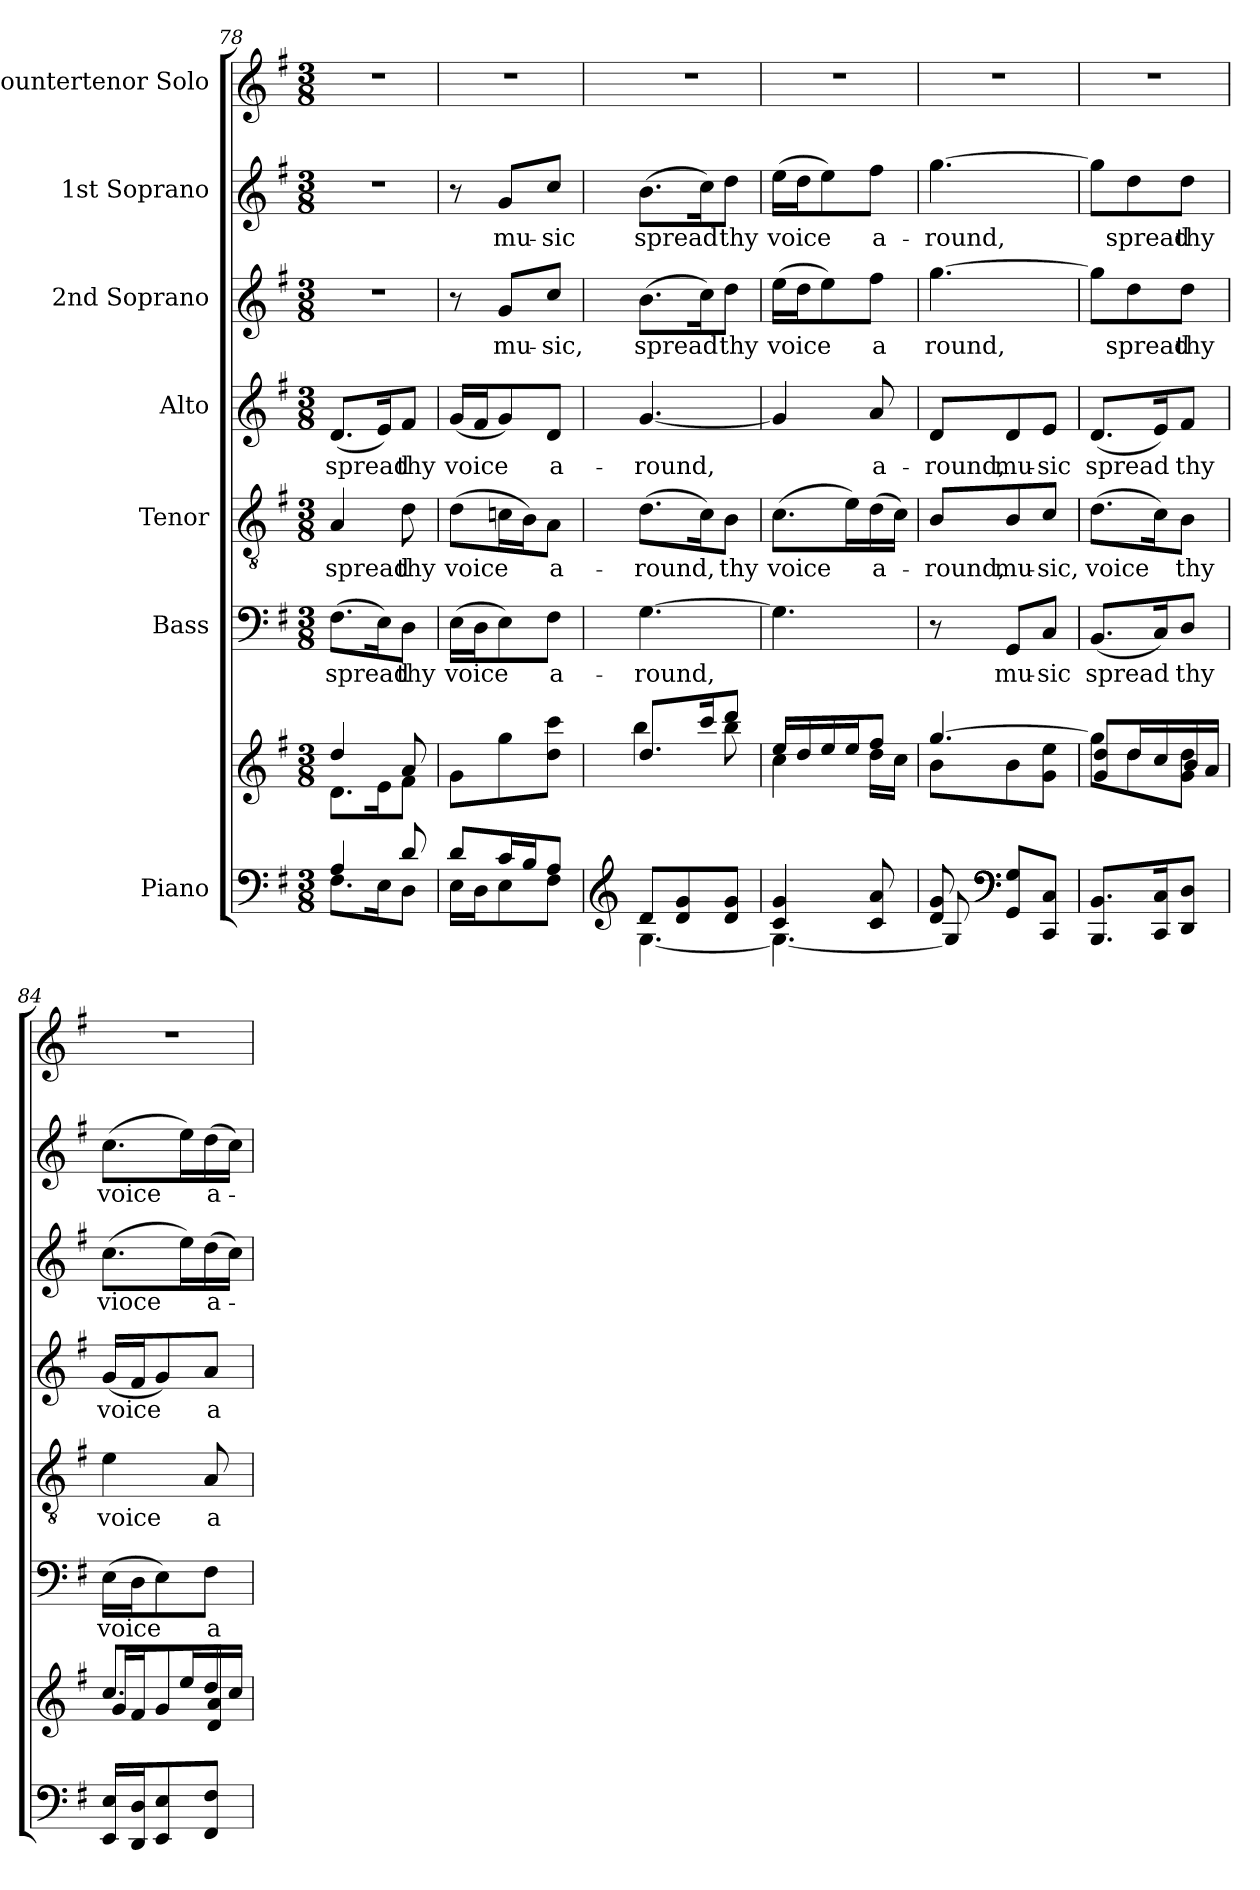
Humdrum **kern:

**kern	**kern	**kern	**text	**kern	**text	**kern	**text	**kern	**text	**kern	**text	**kern
*part7	*part7	*part6	*part6	*part5	*part5	*part4	*part4	*part3	*part3	*part2	*part2	*part1
*staff8	*staff7	*staff6	*staff6	*staff5	*staff5	*staff4	*staff4	*staff3	*staff3	*staff2	*staff2	*staff1
*I"Piano	*	*I"Bass	*	*I"Tenor	*	*I"Alto	*	*I"2nd Soprano	*	*I"1st Soprano	*	*I"Countertenor Solo
*clefF4	*clefG2	*clefF4	*	*clefGv2	*	*clefG2	*	*clefG2	*	*clefG2	*	*clefG2
*	*	*	*	*ITrd7c12	*	*	*	*	*	*	*	*
*k[f#]	*k[f#]	*k[f#]	*	*k[f#]	*	*k[f#]	*	*k[f#]	*	*k[f#]	*	*k[f#]
*G:	*G:	*G:	*	*G:	*	*G:	*	*G:	*	*G:	*	*G:
*M3/8	*M3/8	*M3/8	*	*M3/8	*	*M3/8	*	*M3/8	*	*M3/8	*	*M3/8
=78	=78	=78	=78	=78	=78	=78	=78	=78	=78	=78	=78	=78
*^	*^	*	*	*	*	*	*	*	*	*	*	*
!	!	!	!	!	!LO:LY:b:color=#000000	!	!	!	!	!	!	!	!	!
!	!	!	!	!	!	!	!LO:LY:b:color=#000000	!	!	!	!	!	!	!
!	!	!	!	!	!	!	!	!	!LO:LY:b:color=#000000	!LO:N:vis=1	!	!LO:N:vis=1	!	!LO:N:vis=1
4Ai/	8.F#i\L	4ddi/	8.di\L	(8.F#i\L	spread	4AAi/	spread	(8.di/L	spread	4.r	.	4.r	.	4.r
.	16Ei\K	.	16ei\K	16Ei\K)	.	.	.	16ei/K)	.	.	.	.	.	.
!	!	!	!	!	!LO:LY:b:color=#000000	!	!	!	!	!	!	!	!	!
!	!	!	!	!	!	!	!LO:LY:b:color=#000000	!	!	!	!	!	!	!
!	!	!	!	!	!	!	!	!	!LO:LY:b:color=#000000	!	!	!	!	!
8di/	8Di\J	8ai/	8f#i\J	8Di\J	thy	8Di\	thy	8f#i/J	thy	.	.	.	.	.
*	*	*v	*v	*	*	*	*	*	*	*	*	*	*	*
=79	=79	=79	=79	=79	=79	=79	=79	=79	=79	=79	=79	=79	=79
*	*	*^	*	*	*	*	*	*	*	*	*	*	*
!	!	!	!	!	!LO:LY:b:color=#000000	!	!	!	!	!	!	!	!	!
*	*	*v	*v	*	*	*	*	*	*	*	*	*	*	*
*	*	*^	*	*	*	*	*	*	*	*	*	*	*
!	!	!	!	!	!	!	!LO:LY:b:color=#000000	!	!	!	!	!	!	!
*	*	*v	*v	*	*	*	*	*	*	*	*	*	*	*
*	*	*^	*	*	*	*	*	*	*	*	*	*	*
!	!	!	!	!	!	!	!	!	!LO:LY:b:color=#000000	!	!	!	!	!LO:N:vis=1
*	*	*v	*v	*	*	*	*	*	*	*	*	*	*	*
8di/L	16Ei\LL	8gi\L	(16Ei\LL	voice	(8Di\L	voice	(16gi/LL	voice	8r	.	8r	.	4.r
.	16Di\J	.	16Di\J	.	.	.	16f#i/J	.	.	.	.	.	.
!	!	!	!	!	!	!	!	!	!	!LO:LY:b:color=#000000	!	!	!
!	!	!	!	!	!	!	!	!	!	!	!	!LO:LY:b:color=#000000	!
16ci/L	8Ei\	8ggi\	8Ei\)	.	16Cni\L	.	8gi/)	.	8gi/L	mu-	8gi/L	mu-	.
16Bi/J	.	.	.	.	16BBi\J)	.	.	.	.	.	.	.	.
!	!	!	!	!LO:LY:b:color=#000000	!	!	!	!	!	!	!	!	!
!	!	!	!	!	!	!LO:LY:b:color=#000000	!	!	!	!	!	!	!
!	!	!	!	!	!	!	!	!LO:LY:b:color=#000000	!	!	!	!	!
!	!	!	!	!	!	!	!	!	!	!LO:LY:b:color=#000000	!	!	!
!	!	!	!	!	!	!	!	!	!	!	!	!LO:LY:b:color=#000000	!
8Ai/J	8F#i\J	8ddi\ 8ccci\J	8F#i\J	a-	8AAi\J	a-	8di/J	a-	8cci/J	-sic,	8cci/J	-sic	.
=80	=80	=80	=80	=80	=80	=80	=80	=80	=80	=80	=80	=80	=80
*clefG2	*	*	*	*	*	*	*	*	*	*	*	*	*
*	*	*^	*	*	*	*	*	*	*	*	*	*	*
!	!	!	!	!	!LO:LY:b:color=#000000	!	!	!	!	!	!	!	!	!
!	!	!	!	!	!	!	!LO:LY:b:color=#000000	!	!	!	!	!	!	!
!	!	!	!	!	!	!	!	!	!LO:LY:b:color=#000000	!	!	!	!	!
!	!	!	!	!	!	!	!	!	!	!	!LO:LY:b:color=#000000	!	!	!
!	!	!	!	!	!	!	!	!	!	!	!	!	!LO:LY:b:color=#000000	!LO:N:vis=1
8di/L	[4.Gi\	8.ddi/L	4bbi\	[4.Gi\	-round,	(8.Di\L	-round,	[4.gi/	-round,	(8.bi\L	spread	(8.bi\L	spread	4.r
8di/ 8gi/	.	.	.	.	.	.	.	.	.	.	.	.	.	.
.	.	16ccci/K	.	.	.	16Ci\K)	.	.	.	16cci\K)	.	16cci\K)	.	.
!	!	!	!	!	!	!	!LO:LY:b:color=#000000	!	!	!	!	!	!	!
!	!	!	!	!	!	!	!	!	!	!	!LO:LY:b:color=#000000	!	!	!
!	!	!	!	!	!	!	!	!	!	!	!	!	!LO:LY:b:color=#000000	!
8di/ 8gi/J	.	8dddi/J	8bbi\	.	.	8BBi\J	thy	.	.	8ddi\J	thy	8ddi\J	thy	.
=81	=81	=81	=81	=81	=81	=81	=81	=81	=81	=81	=81	=81	=81	=81
!	!	!	!	!	!LO:LY:b:color=#000000	!	!	!	!	!	!	!	!	!
!	!	!	!	!	!	!	!LO:LY:b:color=#000000	!	!	!	!	!	!	!
!	!	!	!	!	!	!	!	!	!LO:LY:b:color=#000000	!	!	!	!	!
!	!	!	!	!	!	!	!	!	!	!	!LO:LY:b:color=#000000	!	!	!
!	!	!	!	!	!	!	!	!	!	!	!	!	!LO:LY:b:color=#000000	!LO:N:vis=1
4ci/ 4gi	4.Gi\_	16eei/LL	4cci\	4.Gi\]	.	(8.Ci\L	voice	4gi/]	.	(16eei\LL	voice	(16eei\LL	voice	4.r
.	.	16ddi/	.	.	.	.	.	.	.	16ddi\J	.	16ddi\J	.	.
.	.	16eei/	.	.	.	.	.	.	.	8eei\)	.	8eei\)	.	.
.	.	16eei/J	.	.	.	16Ei\L)	.	.	.	.	.	.	.	.
!	!	!	!	!	!	!	!LO:LY:b:color=#000000	!	!	!	!	!	!	!
!	!	!	!	!	!	!	!	!	!LO:LY:b:color=#000000	!	!	!	!	!
!	!	!	!	!	!	!	!	!	!	!	!LO:LY:b:color=#000000	!	!	!
!	!	!	!	!	!	!	!	!	!	!	!	!	!LO:LY:b:color=#000000	!
8ci/ 8ai	.	8ff#i/J	16ddi\LL	.	.	(16Di\	a-	8ai/	a-	8ff#i\J	a	8ff#i\J	a-	.
.	.	.	16cci\JJ	.	.	16Ci\JJ)	.	.	.	.	.	.	.	.
!!LO:PB:g=z
=82	=82	=82	=82	=82	=82	=82	=82	=82	=82	=82	=82	=82	=82	=82
*	*^	*	*	*	*	*	*	*	*	*	*	*	*	*
!	!	!	!	!	!	!	!	!LO:LY:b:color=#000000	!	!	!	!	!	!	!
!	!	!	!	!	!	!	!	!	!	!LO:LY:b:color=#000000	!	!	!	!	!
!	!	!	!	!	!	!	!	!	!	!	!	!LO:LY:b:color=#000000	!	!	!
!	!	!	!	!	!	!	!	!	!	!	!	!	!	!LO:LY:b:color=#000000	!LO:N:vis=1
8di/ 8gi	8Gi/]	8ryy	[4.ggi/	8bi\L	8r	.	8BBi/L	-round,	8di/L	-round,	[4.ggi\	round,	[4.ggi\	-round,	4.r
*clefF4	*	*	*	*	*	*	*	*	*	*	*	*	*	*	*
!	!	!	!	!	!	!LO:LY:b:color=#000000	!	!	!	!	!	!	!	!	!
!	!	!	!	!	!	!	!	!LO:LY:b:color=#000000	!	!	!	!	!	!	!
!	!	!	!	!	!	!	!	!	!	!LO:LY:b:color=#000000	!	!	!	!	!
8ryy	8ryy	8GGi/ 8Gi/L	.	8bi\	8GGi/L	mu-	8BBi/	mu-	8di/	mu-	.	.	.	.	.
!	!	!	!	!	!	!LO:LY:b:color=#000000	!	!	!	!	!	!	!	!	!
!	!	!	!	!	!	!	!	!LO:LY:b:color=#000000	!	!	!	!	!	!	!
!	!	!	!	!	!	!	!	!	!	!LO:LY:b:color=#000000	!	!	!	!	!
8ryy	8ryy	8CCi/ 8Ci/J	.	8gi\ 8eei\J	8Ci/J	-sic	8Ci/J	-sic,	8ei/J	-sic	.	.	.	.	.
*v	*v	*v	*	*	*	*	*	*	*	*	*	*	*	*	*
=83	=83	=83	=83	=83	=83	=83	=83	=83	=83	=83	=83	=83	=83
*^	*	*	*	*	*	*	*	*	*	*	*	*	*
*	*^	*	*	*	*	*	*	*	*	*	*	*	*	*
!	!	!	!	!	!	!LO:LY:b:color=#000000	!	!	!	!	!	!	!	!	!
*v	*v	*v	*	*	*	*	*	*	*	*	*	*	*	*	*
*^	*	*	*	*	*	*	*	*	*	*	*	*	*
*	*^	*	*	*	*	*	*	*	*	*	*	*	*	*
!	!	!	!	!	!	!	!	!LO:LY:b:color=#000000	!	!	!	!	!	!	!
*v	*v	*v	*	*	*	*	*	*	*	*	*	*	*	*	*
*^	*	*	*	*	*	*	*	*	*	*	*	*	*
*	*^	*	*	*	*	*	*	*	*	*	*	*	*	*
!	!	!	!	!	!	!	!	!	!	!LO:LY:b:color=#000000	!	!	!	!	!LO:N:vis=1
*v	*v	*v	*	*	*	*	*	*	*	*	*	*	*	*	*
8.BBBi/ 8.BBi/L	8ggi\L]	8gi/ 8ddi/L	(8.BBi/L	spread	(8.Di\L	voice	(8.di/L	spread	8ggi\L]	.	8ggi\L]	.	4.r
!	!	!	!	!	!	!	!	!	!	!LO:LY:b:color=#000000	!	!	!
!	!	!	!	!	!	!	!	!	!	!	!	!LO:LY:b:color=#000000	!
.	8ddi\	16ddi/L	.	.	.	.	.	.	8ddi\	spread	8ddi\	spread	.
16CCi/ 16Ci/K	.	16cci/	16Ci/K)	.	16Ci\K)	.	16ei/K)	.	.	.	.	.	.
!	!	!	!	!LO:LY:b:color=#000000	!	!	!	!	!	!	!	!	!
!	!	!	!	!	!	!LO:LY:b:color=#000000	!	!	!	!	!	!	!
!	!	!	!	!	!	!	!	!LO:LY:b:color=#000000	!	!	!	!	!
!	!	!	!	!	!	!	!	!	!	!LO:LY:b:color=#000000	!	!	!
!	!	!	!	!	!	!	!	!	!	!	!	!LO:LY:b:color=#000000	!
8DDi/ 8Di/J	8gi\ 8ddi\J	16bi/	8Di/J	thy	8BBi\J	thy	8f#i/J	thy	8ddi\J	thy	8ddi\J	thy	.
.	.	16ai/JJ	.	.	.	.	.	.	.	.	.	.	.
=84	=84	=84	=84	=84	=84	=84	=84	=84	=84	=84	=84	=84	=84
!	!	!	!	!LO:LY:b:color=#000000	!	!	!	!	!	!	!	!	!
!	!	!	!	!	!	!LO:LY:b:color=#000000	!	!	!	!	!	!	!
!	!	!	!	!	!	!	!	!LO:LY:b:color=#000000	!	!	!	!	!
!	!	!	!	!	!	!	!	!	!	!LO:LY:b:color=#000000	!	!	!
!	!	!	!	!	!	!	!	!	!	!	!	!LO:LY:b:color=#000000	!LO:N:vis=1
16EEi/ 16Ei/LL	8.cci/L	16gi/LL	(16Ei\LL	voice	4Ei\	voice	(16gi/LL	voice	(8.cci\L	vioce	(8.cci\L	voice	4.r
16DDi/ 16Di/J	.	16f#i/J	16Di\J	.	.	.	16f#i/J	.	.	.	.	.	.
8EEi/ 8Ei/	.	8gi/	8Ei\)	.	.	.	8gi/)	.	.	.	.	.	.
.	16eei/L	.	.	.	.	.	.	.	16eei\L)	.	16eei\L)	.	.
!	!	!	!	!LO:LY:b:color=#000000	!	!	!	!	!	!	!	!	!
!	!	!	!	!	!	!LO:LY:b:color=#000000	!	!	!	!	!	!	!
!	!	!	!	!	!	!	!	!LO:LY:b:color=#000000	!	!	!	!	!
!	!	!	!	!	!	!	!	!	!	!LO:LY:b:color=#000000	!	!	!
!	!	!	!	!	!	!	!	!	!	!	!	!LO:LY:b:color=#000000	!
8FF#i/ 8F#i/J	16ddi/	8di/ 8ai/J	8F#i\J	a-	8AAi/	a-	8ai/J	a-	(16ddi\	a-	(16ddi\	a-	.
.	16cci/JJ	.	.	.	.	.	.	.	16cci\JJ)	.	16cci\JJ)	.	.
*	*v	*v	*	*	*	*	*	*	*	*	*	*	*
=	=	=	=	=	=	=	=	=	=	=	=	=
*-	*-	*-	*-	*-	*-	*-	*-	*-	*-	*-	*-	*-
